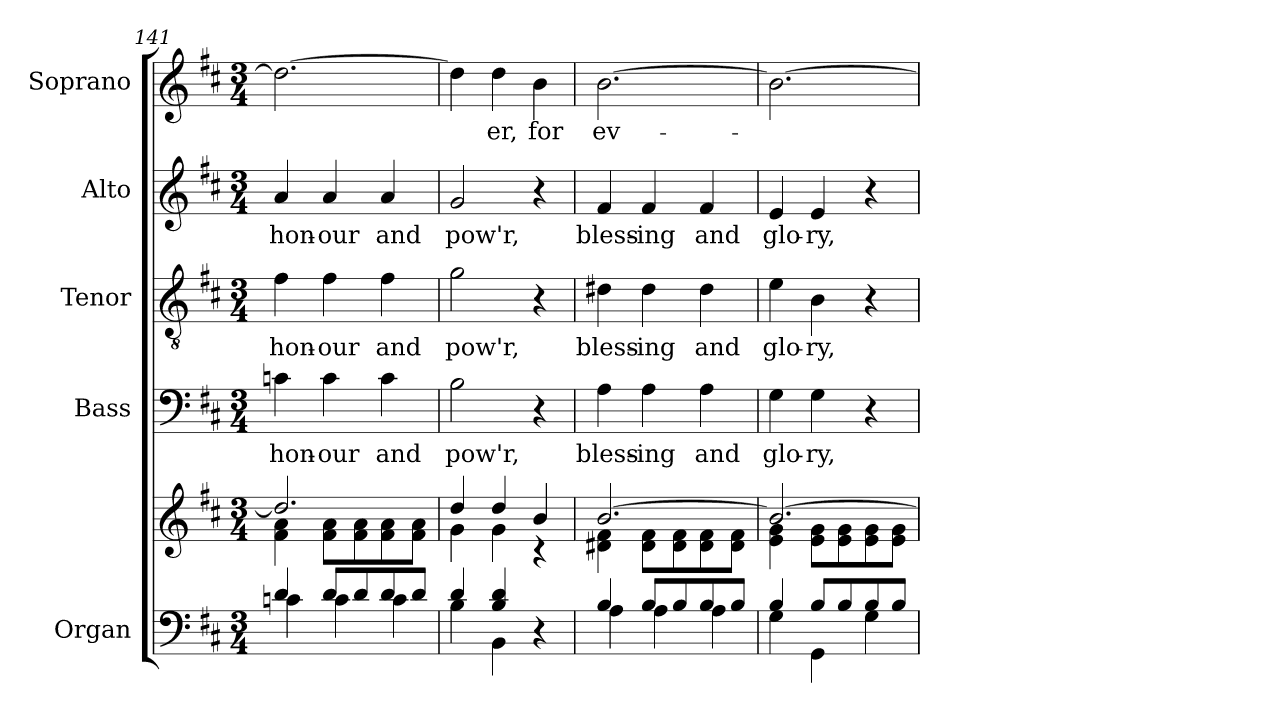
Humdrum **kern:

**kern	**kern	**kern	**text	**kern	**text	**kern	**text	**kern	**text
*part5	*part5	*part4	*part4	*part3	*part3	*part2	*part2	*part1	*part1
*staff6	*staff5	*staff4	*staff4	*staff3	*staff3	*staff2	*staff2	*staff1	*staff1
*I"Organ	*	*I"Bass	*	*I"Tenor	*	*I"Alto	*	*I"Soprano	*
*I'Org.	*	*I'B.	*	*I'T.	*	*I'A.	*	*I'S.	*
*clefF4	*clefG2	*clefF4	*	*clefGv2	*	*clefG2	*	*clefG2	*
*	*	*	*	*ITrd7c12	*	*	*	*	*
*k[f#c#]	*k[f#c#]	*k[f#c#]	*	*k[f#c#]	*	*k[f#c#]	*	*k[f#c#]	*
*D:	*D:	*D:	*	*D:	*	*D:	*	*D:	*
*M3/4	*M3/4	*M3/4	*	*M3/4	*	*M3/4	*	*M3/4	*
=141	=141	=141	=141	=141	=141	=141	=141	=141	=141
*^	*^	*	*	*	*	*	*	*	*
!	!	!	!	!	!LO:LY:b:color=#000000	!	!	!	!	!	!
!	!	!	!	!	!	!	!LO:LY:b:color=#000000	!	!	!	!
!	!	!	!	!	!	!	!	!	!LO:LY:b:color=#000000	!	!
4di/	4cni\	2.ddi/]	4f#i\ 4ai	4cni\	hon-	4F#i\	hon-	4ai/	hon-	2.ddi\_>	.
!	!	!	!	!	!LO:LY:b:color=#000000	!	!	!	!	!	!
!	!	!	!	!	!	!	!LO:LY:b:color=#000000	!	!	!	!
!	!	!	!	!	!	!	!	!	!LO:LY:b:color=#000000	!	!
8di/L	4ci\	.	8f#i\ 8aiL	4ci\	-our	4F#i\	-our	4ai/	-our	.	.
8di/	.	.	8f#i\ 8ai	.	.	.	.	.	.	.	.
!	!	!	!	!	!LO:LY:b:color=#000000	!	!	!	!	!	!
!	!	!	!	!	!	!	!LO:LY:b:color=#000000	!	!	!	!
!	!	!	!	!	!	!	!	!	!LO:LY:b:color=#000000	!	!
8di/	4ci\	.	8f#i\ 8ai	4ci\	and	4F#i\	and	4ai/	and	.	.
8di/J	.	.	8f#i\ 8aiJ	.	.	.	.	.	.	.	.
=142	=142	=142	=142	=142	=142	=142	=142	=142	=142	=142	=142
!	!	!	!	!	!LO:LY:b:color=#000000	!	!	!	!	!	!
!	!	!	!	!	!	!	!LO:LY:b:color=#000000	!	!	!	!
!	!	!	!	!	!	!	!	!	!LO:LY:b:color=#000000	!	!
4di/	4Bi\	4ddi/	4gi\	2Bi\	pow'r,	2Gi\	pow'r,	2gi/	pow'r,	4ddi\]	.
!	!	!	!	!	!	!	!	!	!	!	!LO:LY:b:color=#000000
4Bi/ 4di	4BBi\	4ddi/	4gi\	.	.	.	.	.	.	4ddi\	-er,
!	!	!	!	!	!	!	!	!	!	!	!LO:LY:b:color=#000000
4r	4ryy	4bi/	4r	4r	.	4r	.	4r	.	4bi\	for
!!LO:PB:g=z
=143	=143	=143	=143	=143	=143	=143	=143	=143	=143	=143	=143
!	!	!	!	!	!LO:LY:b:color=#000000	!	!	!	!	!	!
!	!	!	!	!	!	!	!LO:LY:b:color=#000000	!	!	!	!
!	!	!	!	!	!	!	!	!	!LO:LY:b:color=#000000	!	!
!	!	!	!	!	!	!	!	!	!	!	!LO:LY:b:color=#000000
4Bi/	4Ai\	[>2.bi/	4d#Xi\ 4f#i	4Ai\	bless-	4D#Xi\	bless-	4f#i/	bless-	[>2.bi\	ev-
!	!	!	!	!	!LO:LY:b:color=#000000	!	!	!	!	!	!
!	!	!	!	!	!	!	!LO:LY:b:color=#000000	!	!	!	!
!	!	!	!	!	!	!	!	!	!LO:LY:b:color=#000000	!	!
8Bi/L	4Ai\	.	8d#i\ 8f#iL	4Ai\	-ing	4D#i\	-ing	4f#i/	-ing	.	.
8Bi/	.	.	8d#i\ 8f#i	.	.	.	.	.	.	.	.
!	!	!	!	!	!LO:LY:b:color=#000000	!	!	!	!	!	!
!	!	!	!	!	!	!	!LO:LY:b:color=#000000	!	!	!	!
!	!	!	!	!	!	!	!	!	!LO:LY:b:color=#000000	!	!
8Bi/	4Ai\	.	8d#i\ 8f#i	4Ai\	and	4D#i\	and	4f#i/	and	.	.
8Bi/J	.	.	8d#i\ 8f#iJ	.	.	.	.	.	.	.	.
=144	=144	=144	=144	=144	=144	=144	=144	=144	=144	=144	=144
!	!	!	!	!	!LO:LY:b:color=#000000	!	!	!	!	!	!
!	!	!	!	!	!	!	!LO:LY:b:color=#000000	!	!	!	!
!	!	!	!	!	!	!	!	!	!LO:LY:b:color=#000000	!	!
4Bi/	4Gi\	2.bi/_>	4ei\ 4gi	4Gi\	glo-	4Ei\	glo-	4ei/	glo-	2.bi\_>	.
!	!	!	!	!	!LO:LY:b:color=#000000	!	!	!	!	!	!
!	!	!	!	!	!	!	!LO:LY:b:color=#000000	!	!	!	!
!	!	!	!	!	!	!	!	!	!LO:LY:b:color=#000000	!	!
8Bi/L	4GGi\	.	8ei\ 8giL	4Gi\	-ry,	4BBi\	-ry,	4ei/	-ry,	.	.
8Bi/	.	.	8ei\ 8gi	.	.	.	.	.	.	.	.
8Bi/	4Gi\	.	8ei\ 8gi	4r	.	4r	.	4r	.	.	.
8Bi/J	.	.	8ei\ 8giJ	.	.	.	.	.	.	.	.
*v	*v	*	*	*	*	*	*	*	*	*	*
*	*v	*v	*	*	*	*	*	*	*	*
=	=	=	=	=	=	=	=	=	=
*-	*-	*-	*-	*-	*-	*-	*-	*-	*-
